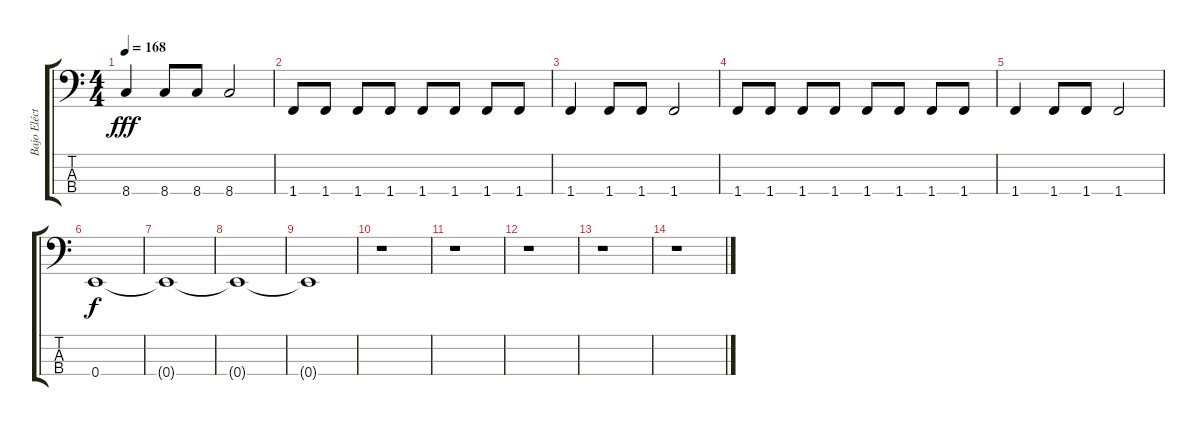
\track ("Bajo Eléctrico" "Bajo Eléct") {instrument electricbasspick}
\staff {score tabs}
\tuning (G2 D2 A1 E1) {hide}
\ts (4 4)
\tempo 168
\clef f4
\ks c
8.4.4{dy fff} 8.4.8 8.4.8 8.4.2 |
1.4.8 1.4.8 1.4.8 1.4.8 1.4.8 1.4.8 1.4.8 1.4.8 |
1.4.4 1.4.8 1.4.8 1.4.2 |
1.4.8 1.4.8 1.4.8 1.4.8 1.4.8 1.4.8 1.4.8 1.4.8 |
1.4.4 1.4.8 1.4.8 1.4.2 |
0.4.1{dy f} |
0.4{t}.1 |
0.4{t}.1 |
0.4{t}.1 |
r.1 |
r.1 |
r.1 |
r.1 |
r.1
